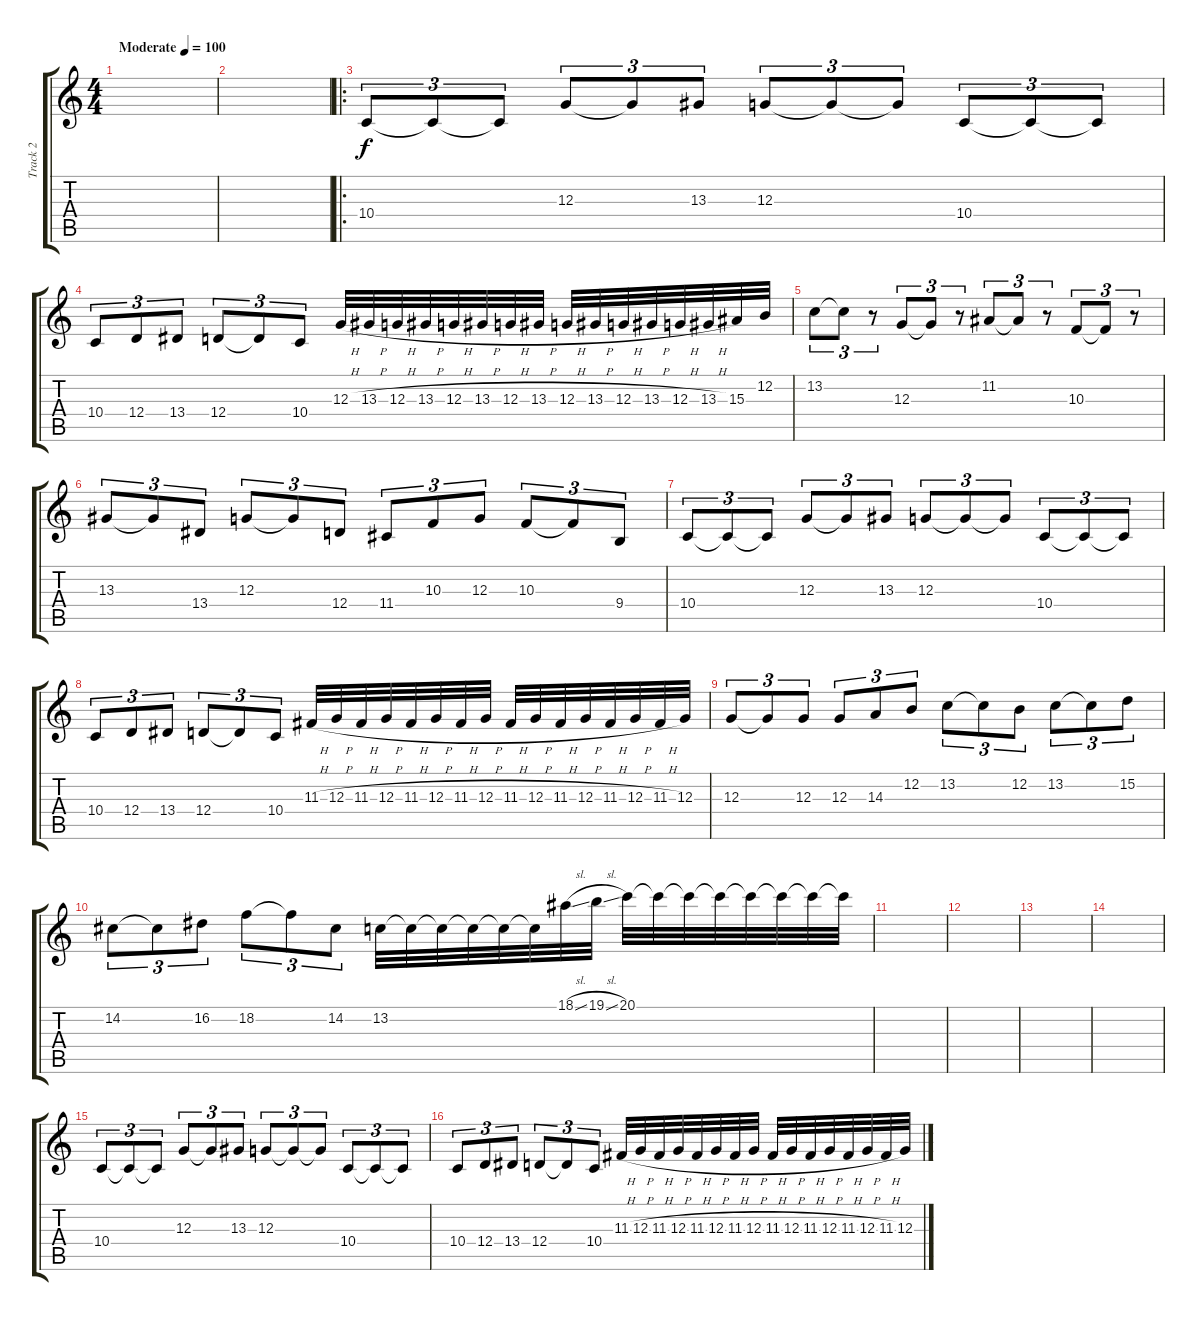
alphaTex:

\track ("Track 2" "Track 2") {instrument vibraphone}
\staff {score tabs}
\tuning (E4 B3 G3 D3 A2 E2) {hide}
\ts (4 4)
\tempo (100 "Moderate")
\clef g2
\ks c
|
|
\ro
10.4.8{tu (3 2)} 10.4{t}.8{tu (3 2)} 10.4{t}.8{tu (3 2)} 12.3.8{tu (3 2)} 12.3{t}.8{tu (3 2)} 13.3.8{tu (3 2)} 12.3.8{tu (3 2)} 12.3{t}.8{tu (3 2)} 12.3{t}.8{tu (3 2)} 10.4.8{tu (3 2)} 10.4{t}.8{tu (3 2)} 10.4{t}.8{tu (3 2)} |
10.4.8{tu (3 2)} 12.4.8{tu (3 2)} 13.4.8{tu (3 2)} 12.4.8{tu (3 2)} 12.4{t}.8{tu (3 2)} 10.4.8{tu (3 2)} 12.3{h}.32 13.3{h}.32 12.3{h}.32 13.3{h}.32 12.3{h}.32 13.3{h}.32 12.3{h}.32 13.3{h}.32 12.3{h}.32 13.3{h}.32 12.3{h}.32 13.3{h}.32 12.3{h}.32 13.3{h}.32 15.3.32 12.2.32 |
13.2.8{tu (3 2)} 13.2{t}.8{tu (3 2)} r.8{tu (3 2)} 12.3.8{tu (3 2)} 12.3{t}.8{tu (3 2)} r.8{tu (3 2)} 11.2.8{tu (3 2)} 11.2{t}.8{tu (3 2)} r.8{tu (3 2)} 10.3.8{tu (3 2)} 10.3{t}.8{tu (3 2)} r.8{tu (3 2)} |
13.3.8{tu (3 2)} 13.3{t}.8{tu (3 2)} 13.4.8{tu (3 2)} 12.3.8{tu (3 2)} 12.3{t}.8{tu (3 2)} 12.4.8{tu (3 2)} 11.4.8{tu (3 2)} 10.3.8{tu (3 2)} 12.3.8{tu (3 2)} 10.3.8{tu (3 2)} 10.3{t}.8{tu (3 2)} 9.4.8{tu (3 2)} |
10.4.8{tu (3 2)} 10.4{t}.8{tu (3 2)} 10.4{t}.8{tu (3 2)} 12.3.8{tu (3 2)} 12.3{t}.8{tu (3 2)} 13.3.8{tu (3 2)} 12.3.8{tu (3 2)} 12.3{t}.8{tu (3 2)} 12.3{t}.8{tu (3 2)} 10.4.8{tu (3 2)} 10.4{t}.8{tu (3 2)} 10.4{t}.8{tu (3 2)} |
10.4.8{tu (3 2)} 12.4.8{tu (3 2)} 13.4.8{tu (3 2)} 12.4.8{tu (3 2)} 12.4{t}.8{tu (3 2)} 10.4.8{tu (3 2)} 11.3{h}.32 12.3{h}.32 11.3{h}.32 12.3{h}.32 11.3{h}.32 12.3{h}.32 11.3{h}.32 12.3{h}.32 11.3{h}.32 12.3{h}.32 11.3{h}.32 12.3{h}.32 11.3{h}.32 12.3{h}.32 11.3{h}.32 12.3.32 |
12.3.8{tu (3 2)} 12.3{t}.8{tu (3 2)} 12.3.8{tu (3 2)} 12.3.8{tu (3 2)} 14.3.8{tu (3 2)} 12.2.8{tu (3 2)} 13.2.8{tu (3 2)} 13.2{t}.8{tu (3 2)} 12.2.8{tu (3 2)} 13.2.8{tu (3 2)} 13.2{t}.8{tu (3 2)} 15.2.8{tu (3 2)} |
14.2.8{tu (3 2)} 14.2{t}.8{tu (3 2)} 16.2.8{tu (3 2)} 18.2.8{tu (3 2)} 18.2{t}.8{tu (3 2)} 14.2.8{tu (3 2)} 13.2.32 13.2{t}.32 13.2{t}.32 13.2{t}.32 13.2{t}.32 13.2{t}.32 18.1{sl}.32 19.1{sl}.32 20.1.32 20.1{t}.32 20.1{t}.32 20.1{t}.32 20.1{t}.32 20.1{t}.32 20.1{t}.32 20.1{t}.32 |
|
|
|
|
10.4.8{tu (3 2)} 10.4{t}.8{tu (3 2)} 10.4{t}.8{tu (3 2)} 12.3.8{tu (3 2)} 12.3{t}.8{tu (3 2)} 13.3.8{tu (3 2)} 12.3.8{tu (3 2)} 12.3{t}.8{tu (3 2)} 12.3{t}.8{tu (3 2)} 10.4.8{tu (3 2)} 10.4{t}.8{tu (3 2)} 10.4{t}.8{tu (3 2)} |
10.4.8{tu (3 2)} 12.4.8{tu (3 2)} 13.4.8{tu (3 2)} 12.4.8{tu (3 2)} 12.4{t}.8{tu (3 2)} 10.4.8{tu (3 2)} 11.3{h}.32 12.3{h}.32 11.3{h}.32 12.3{h}.32 11.3{h}.32 12.3{h}.32 11.3{h}.32 12.3{h}.32 11.3{h}.32 12.3{h}.32 11.3{h}.32 12.3{h}.32 11.3{h}.32 12.3{h}.32 11.3{h}.32 12.3.32
